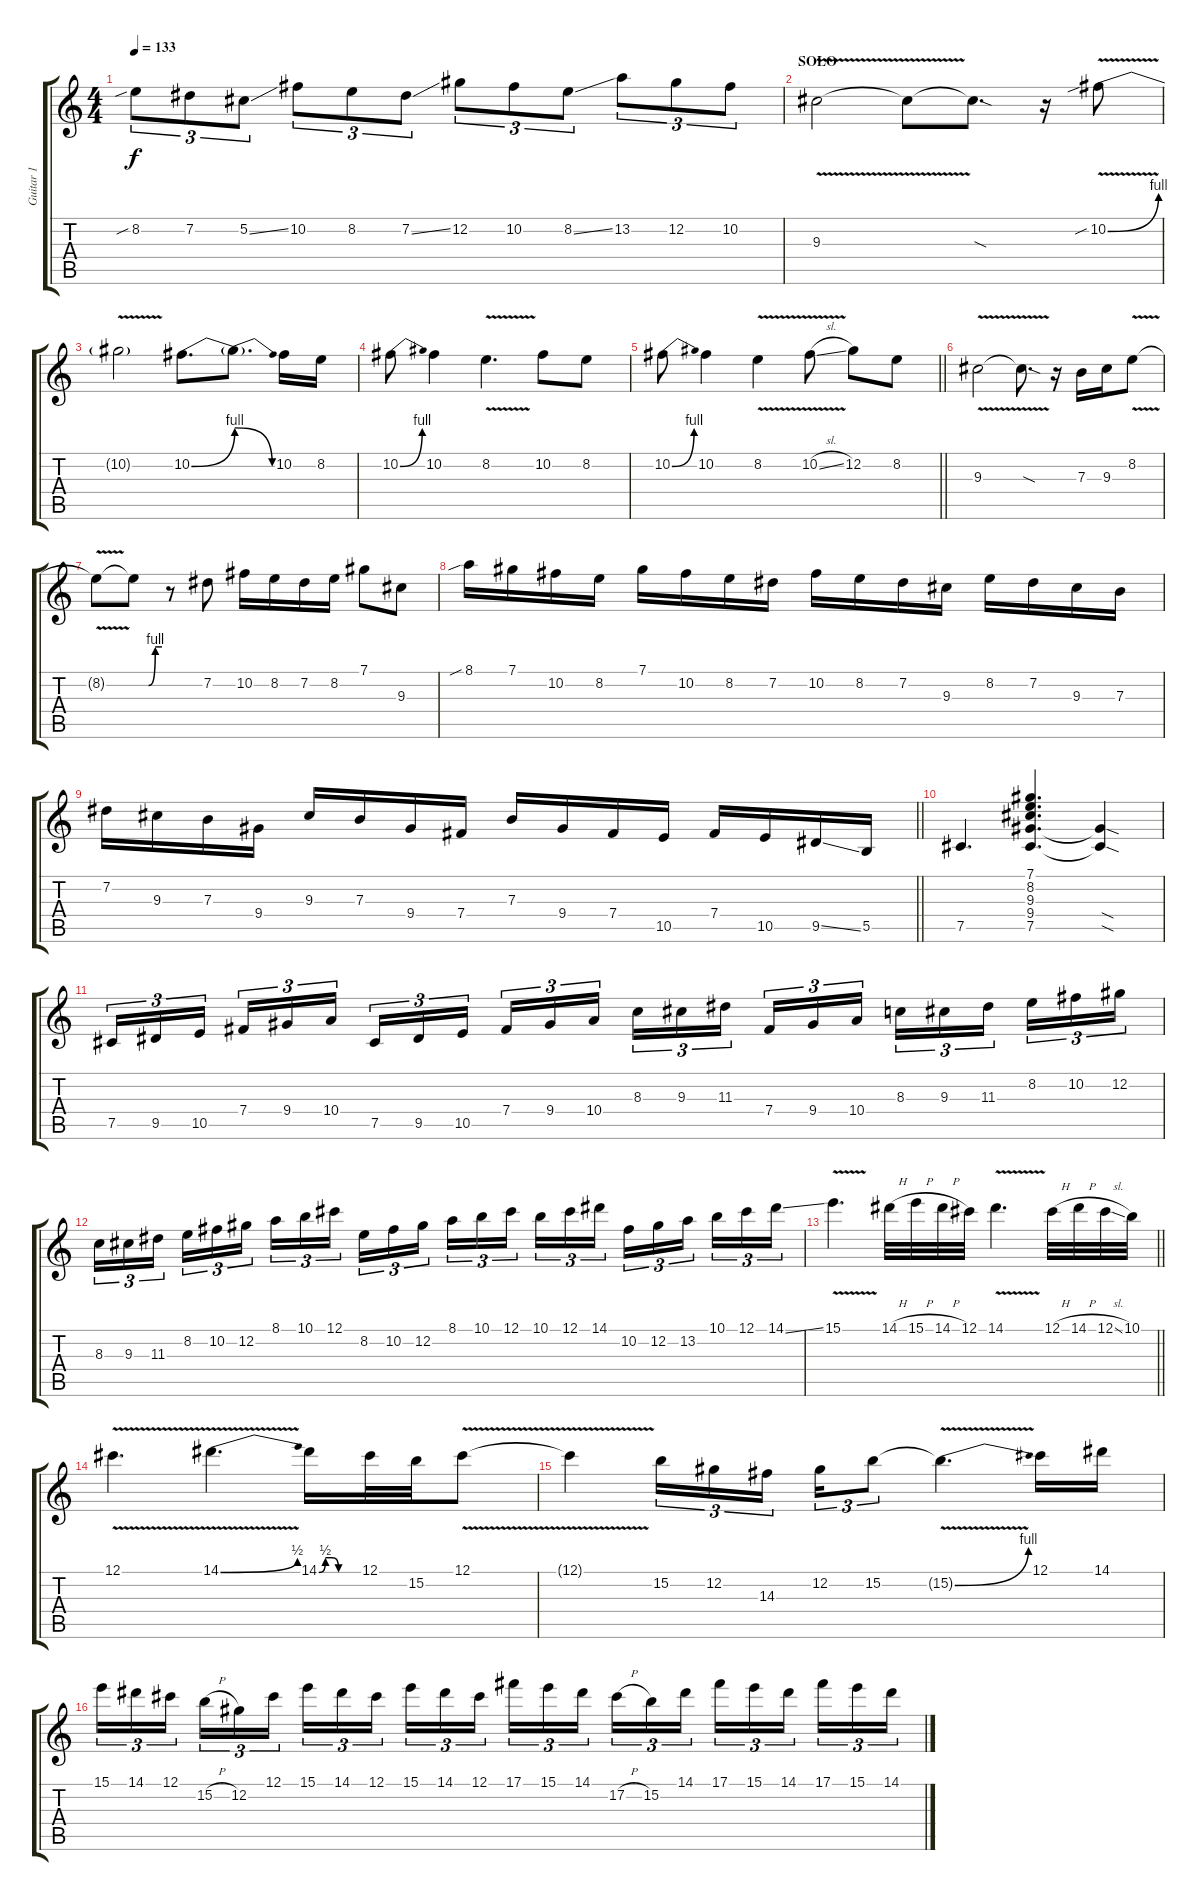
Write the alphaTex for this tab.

\track ("Guitar 1" "Guitar 1") {instrument distortionguitar}
\staff {score tabs}
\tuning (Db4 Ab3 E3 B2 Gb2 B1) {hide}
\ts (4 4)
\tempo 133
\clef g2
\ks c
8.2{sib}.8{tu (3 2) dy f} 7.2.8{tu (3 2)} 5.2{ss}.8{tu (3 2)} 10.2.8{tu (3 2)} 8.2.8{tu (3 2)} 7.2{ss}.8{tu (3 2)} 12.2.8{tu (3 2)} 10.2.8{tu (3 2)} 8.2{ss}.8{tu (3 2)} 13.2.8{tu (3 2)} 12.2.8{tu (3 2)} 10.2.8{tu (3 2)} |
\section ("" "SOLO")
9.3{v}.2 9.3{t}.8 9.3{sod t}.8{d} r.16 10.2{be (bend 0 0 60 4) v sib}.8 |
10.2{t}.2 10.2{be (bend 0 0 60 4)}.8{d} 10.2{be (release 0 4 60 0) t}.8{d} 10.2.16 8.2.16 |
10.2{be (bend 0 0 60 4)}.8 10.2.4 8.2{v}.4{d} 10.2.8 8.2.8 |
\barLineRight lightlight
10.2{be (bend 0 0 60 4)}.8 10.2.4 8.2{v}.4 10.2{v sl}.8 12.2.8 8.2.8 |
9.3{v}.2 9.3{sod t}.8{d} r.16 7.3.16 9.3.16 8.2{v}.8 |
8.2{t}.8 8.2{be (custom 0 0 30 0 45 4 60 4) t}.8 r.8 7.2.8 10.2.16 8.2.16 7.2.16 8.2.16 7.1.8 9.3.8 |
8.1{sib}.16 7.1.16 10.2.16 8.2.16 7.1.16 10.2.16 8.2.16 7.2.16 10.2.16 8.2.16 7.2.16 9.3.16 8.2.16 7.2.16 9.3.16 7.3.16 |
\barLineRight lightlight
7.2.16 9.3.16 7.3.16 9.4.16 9.3.16 7.3.16 9.4.16 7.4.16 7.3.16 9.4.16 7.4.16 10.5.16 7.4.16 10.5.16 9.5{ss}.16 5.5.16 |
7.5.4{d} (7.1 8.2 9.3 9.4 7.5).4{d} (9.4{sod t} 7.5{sod t}).4 |
7.5.16{tu (3 2)} 9.5.16{tu (3 2)} 10.5.16{tu (3 2) beam splitsecondary} 7.4.16{tu (3 2)} 9.4.16{tu (3 2)} 10.4.16{tu (3 2)} 7.5.16{tu (3 2)} 9.5.16{tu (3 2)} 10.5.16{tu (3 2) beam splitsecondary} 7.4.16{tu (3 2)} 9.4.16{tu (3 2)} 10.4.16{tu (3 2)} 8.3.16{tu (3 2)} 9.3.16{tu (3 2)} 11.3.16{tu (3 2) beam splitsecondary} 7.4.16{tu (3 2)} 9.4.16{tu (3 2)} 10.4.16{tu (3 2)} 8.3.16{tu (3 2)} 9.3.16{tu (3 2)} 11.3.16{tu (3 2) beam splitsecondary} 8.2.16{tu (3 2)} 10.2.16{tu (3 2)} 12.2.16{tu (3 2)} |
8.3.16{tu (3 2)} 9.3.16{tu (3 2)} 11.3.16{tu (3 2) beam splitsecondary} 8.2.16{tu (3 2)} 10.2.16{tu (3 2)} 12.2.16{tu (3 2)} 8.1.16{tu (3 2)} 10.1.16{tu (3 2)} 12.1.16{tu (3 2) beam splitsecondary} 8.2.16{tu (3 2)} 10.2.16{tu (3 2)} 12.2.16{tu (3 2)} 8.1.16{tu (3 2)} 10.1.16{tu (3 2)} 12.1.16{tu (3 2) beam splitsecondary} 10.1.16{tu (3 2)} 12.1.16{tu (3 2)} 14.1.16{tu (3 2)} 10.2.16{tu (3 2)} 12.2.16{tu (3 2)} 13.2.16{tu (3 2) beam splitsecondary} 10.1.16{tu (3 2)} 12.1.16{tu (3 2)} 14.1{ss}.16{tu (3 2)} |
\barLineRight lightlight
15.1{v}.4{d} 14.1{h}.32 15.1{h}.32 14.1{h}.32 12.1.32 14.1{v}.4{d} 12.1{h}.32 14.1{h}.32 12.1{sl}.32 10.1.32 |
12.1{v}.4{d} 14.1{be (bend 0 0 60 2) v}.4{d} 14.1{be (custom 0 0 10 2 20 2 30 0 60 0)}.16 12.1.32 15.2.32 12.1{v}.8 |
12.1{t}.4 15.2.16{tu (3 2)} 12.2.16{tu (3 2)} 14.3.16{tu (3 2) beam splitsecondary} 12.2.16{tu (3 2)} 15.2.8{tu (3 2)} 15.2{be (bend 0 0 60 4) v t}.4{d} 12.1.16 14.1.16 |
15.1.16{tu (3 2)} 14.1.16{tu (3 2)} 12.1.16{tu (3 2) beam splitsecondary} 15.2{h}.16{tu (3 2)} 12.2.16{tu (3 2)} 12.1.16{tu (3 2)} 15.1.16{tu (3 2)} 14.1.16{tu (3 2)} 12.1.16{tu (3 2) beam splitsecondary} 15.1.16{tu (3 2)} 14.1.16{tu (3 2)} 12.1.16{tu (3 2)} 17.1.16{tu (3 2)} 15.1.16{tu (3 2)} 14.1.16{tu (3 2) beam splitsecondary} 17.2{h}.16{tu (3 2)} 15.2.16{tu (3 2)} 14.1.16{tu (3 2)} 17.1.16{tu (3 2)} 15.1.16{tu (3 2)} 14.1.16{tu (3 2) beam splitsecondary} 17.1.16{tu (3 2)} 15.1.16{tu (3 2)} 14.1.16{tu (3 2)}
